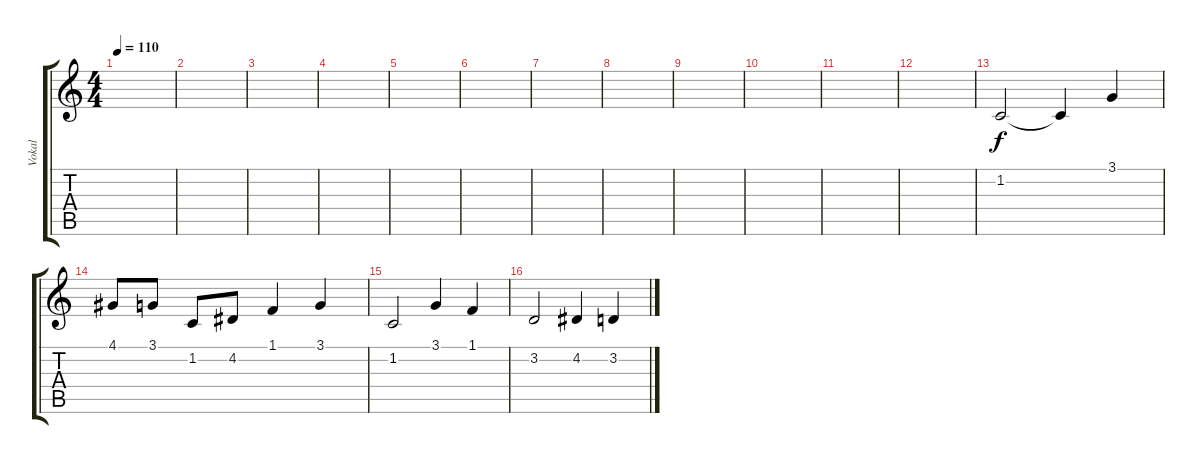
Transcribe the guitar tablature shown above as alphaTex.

\track ("Vokal" "Vokal") {instrument oboe}
\staff {score tabs}
\tuning (E4 B3 G3 D3 A2 E2) {hide}
\ts (4 4)
\tempo 110
\clef g2
\ks c
|
|
|
|
|
|
|
|
|
|
|
|
1.2.2 1.2{t}.4 3.1.4 |
4.1.8 3.1.8 1.2.8 4.2.8 1.1.4 3.1.4 |
1.2.2 3.1.4 1.1.4 |
3.2.2 4.2.4 3.2.4
